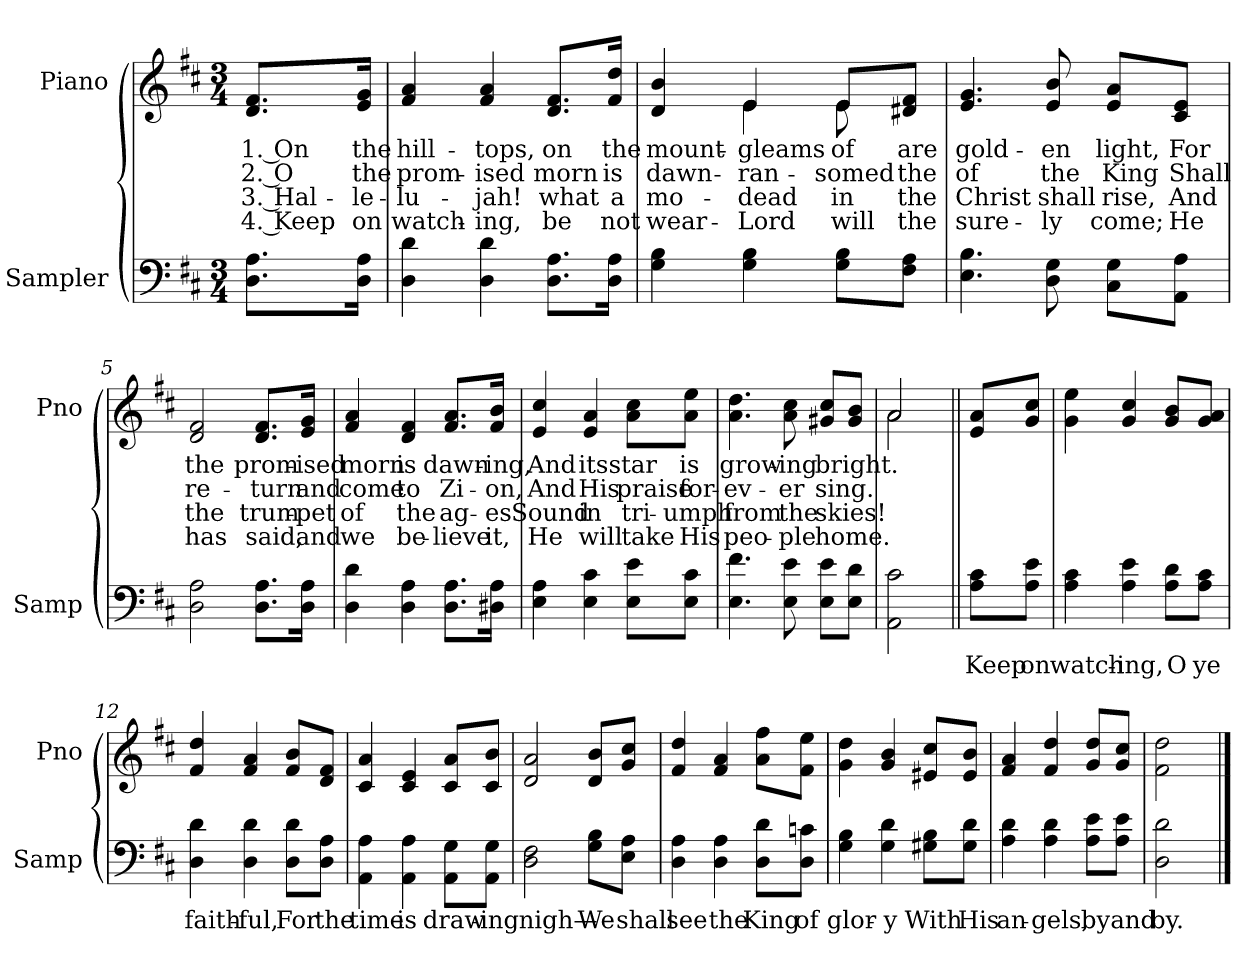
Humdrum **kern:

**kern	**text	**kern	**text	**text	**text	**text
*part2	*part2	*part1	*part1	*part1	*part1	*part1
*staff2	*staff2	*staff1	*staff1	*staff1	*staff1	*staff1
*I"Sampler	*	*I"Piano	*	*	*	*
*I'Samp	*	*I'Pno	*	*	*	*
*clefF4	*	*clefG2	*	*	*	*
*k[f#c#]	*	*k[f#c#]	*	*	*	*
*D:	*	*D:	*	*	*	*
*M3/4	*	*M3/4	*	*	*	*
=1	=1	=1	=1	=1	=1	=1
8.D\ 8.A\L	.	8.d/ 8.f#/L	1. On	2. O	3. Hal-	4. Keep
16D\ 16A\Jk	.	16e/ 16g/Jk	the	the	-le-	on
=2	=2	=2	=2	=2	=2	=2
4D 4d	.	4f# 4a	hill-	prom-	-lu-	watch-
4D 4d	.	4f# 4a	-tops,	-ised	-jah!	-ing,
8.D\ 8.A\L	.	8.d/ 8.f#/L	on	morn	what	be
16D\ 16A\Jk	.	16f#/ 16dd/Jk	the	is	a	not
=3	=3	=3	=3	=3	=3	=3
*	*	*^	*	*	*	*
4G 4B	.	4d 4b	4ryy	mount-	dawn-	mo-	wear-
4G 4B	.	4e/	4e	gleams	ran-	dead	Lord
8G\ 8B\L	.	8e/L	8e	of	-somed	in	will
8F#\ 8A\J	.	8d#X/ 8f#/J	8ryy	are	the	the	the
*	*	*v	*v	*	*	*	*
=4	=4	=4	=4	=4	=4	=4
4.E 4.B	.	4.e 4.g	gold-	of	Christ	sure-
8D 8G	.	8e 8b	-en	the	shall	-ly
8C#\ 8G\L	.	8e/ 8a/L	light,	King	rise,	come;
8AA\ 8A\J	.	8c#/ 8e/J	For	Shall	And	He
=5	=5	=5	=5	=5	=5	=5
2D 2A	.	2d 2f#	the	re-	the	has
8.D\ 8.A\L	.	8.d/ 8.f#/L	prom-	-turn	trum-	said,
16D\ 16A\Jk	.	16e/ 16g/Jk	-ised	and	-pet	and
=6	=6	=6	=6	=6	=6	=6
4D 4d	.	4f# 4a	morn	come	of	we
4D 4A	.	4d 4f#	is	to	the	be-
8.D\ 8.A\L	.	8.f#/ 8.a/L	dawn-	Zi-	ag-	-lieve
16D#X\ 16A\Jk	.	16f#/ 16b/Jk	-ing,	-on,	-es	it,
=7	=7	=7	=7	=7	=7	=7
4E 4A	.	4e 4cc#	And	And	Sound	He
4E 4c#	.	4e 4a	its	His	in	will
8E\ 8e\L	.	8a\ 8cc#\L	star	praise	tri-	take
8E\ 8c#\J	.	8a\ 8ee\J	is	for-	-umph	His
=8	=8	=8	=8	=8	=8	=8
4.E 4.f#	.	4.a 4.dd	grow-	-ev-	from	peo-
8E 8e	.	8a 8cc#	-ing	-er	the	-ple
8E\ 8e\L	.	8g#X/ 8cc#/L	bright.	sing.	skies!	home.
8E\ 8d\J	.	8g#/ 8b/J	.	.	.	.
=9	=9	=9	=9	=9	=9	=9
*	*	*^	*	*	*	*
2AA 2c#	.	2a/	2a	.	.	.	.
=10||	=10||	=10||	=10||	=10||	=10||	=10||	=10||
!	!	!LO:TX:t=Refrain	!	!	!	!	!
*	*	*v	*v	*	*	*	*
8A\ 8c#\L	Keep	8e/ 8a/L	.	.	.	.
8A\ 8e\J	on	8g/ 8cc#/J	.	.	.	.
=11	=11	=11	=11	=11	=11	=11
4A 4c#	watch-	4g 4ee	.	.	.	.
4A 4e	-ing,	4g 4cc#	.	.	.	.
8A\ 8d\L	O	8g/ 8b/L	.	.	.	.
8A\ 8c#\J	ye	8g/ 8a/J	.	.	.	.
=12	=12	=12	=12	=12	=12	=12
4D 4d	faith-	4f# 4dd	.	.	.	.
4D 4d	-ful,	4f# 4a	.	.	.	.
8D\ 8d\L	For	8f#/ 8b/L	.	.	.	.
8D\ 8A\J	the	8d/ 8f#/J	.	.	.	.
=13	=13	=13	=13	=13	=13	=13
4AA 4A	time	4c# 4a	.	.	.	.
4AA 4A	is	4c# 4e	.	.	.	.
8AA\ 8G\L	draw-	8c#/ 8a/L	.	.	.	.
8AA\ 8G\J	-ing	8c#/ 8b/J	.	.	.	.
=14	=14	=14	=14	=14	=14	=14
2D 2F#	nigh—	2d 2a	.	.	.	.
8G\ 8B\L	We	8d/ 8b/L	.	.	.	.
8E\ 8A\J	shall	8g/ 8cc#/J	.	.	.	.
=15	=15	=15	=15	=15	=15	=15
4D 4A	see	4f# 4dd	.	.	.	.
4D 4A	the	4f# 4a	.	.	.	.
8D\ 8d\L	King	8a\ 8ff#\L	.	.	.	.
8D\ 8cn\J	of	8f#\ 8ee\J	.	.	.	.
=16	=16	=16	=16	=16	=16	=16
4G 4B	glor-	4g 4dd	.	.	.	.
4G 4d	-y	4g 4b	.	.	.	.
8G#X\ 8B\L	With	8e#X/ 8cc#/L	.	.	.	.
8G#\ 8d\J	His	8e#/ 8b/J	.	.	.	.
=17	=17	=17	=17	=17	=17	=17
4A 4d	an-	4f# 4a	.	.	.	.
4A 4d	-gels,	4f# 4dd	.	.	.	.
8A\ 8e\L	by	8g/ 8dd/L	.	.	.	.
8A\ 8e\J	and	8g/ 8cc#/J	.	.	.	.
=18	=18	=18	=18	=18	=18	=18
2D 2d	by.	2f#\ 2dd\	.	.	.	.
==	==	==	==	==	==	==
*-	*-	*-	*-	*-	*-	*-
